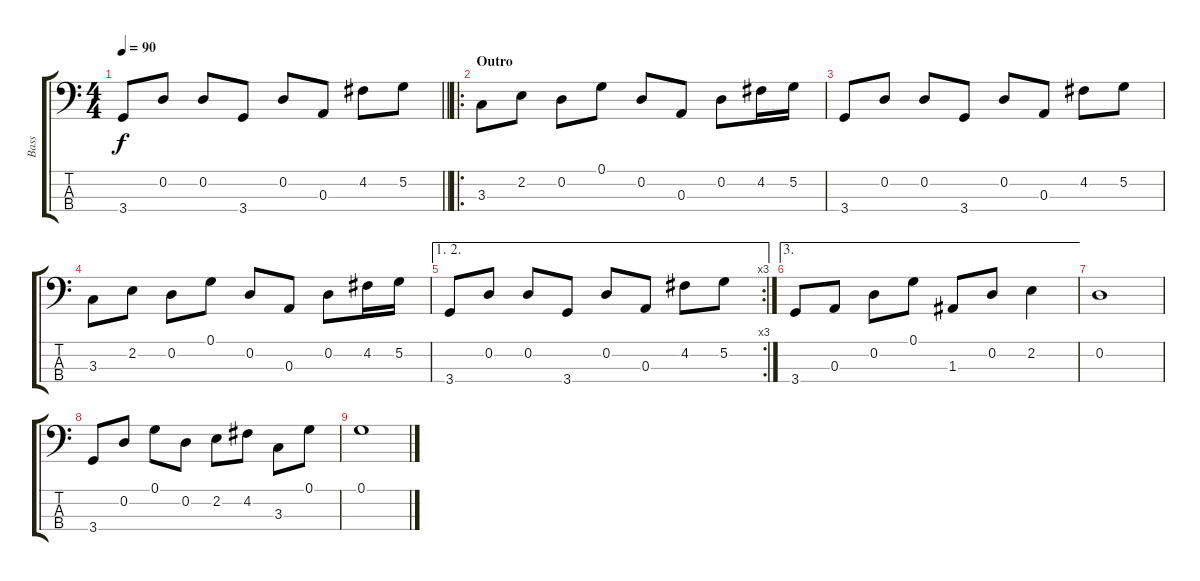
\track ("Bass" "Bass") {instrument electricbassfinger}
\staff {score tabs}
\tuning (G2 D2 A1 E1) {hide}
\ts (4 4)
\tempo 90
\clef f4
\barLineRight lightlight
\ks c
3.4.8{dy f} 0.2.8 0.2.8 3.4.8 0.2.8 0.3.8 4.2.8 5.2.8 |
\ro
\section ("" "Outro")
3.3.8 2.2.8 0.2.8 0.1.8 0.2.8 0.3.8 0.2.8 4.2.16 5.2.16 |
3.4.8 0.2.8 0.2.8 3.4.8 0.2.8 0.3.8 4.2.8 5.2.8 |
3.3.8 2.2.8 0.2.8 0.1.8 0.2.8 0.3.8 0.2.8 4.2.16 5.2.16 |
\ae (1 2)
\rc 3
3.4.8 0.2.8 0.2.8 3.4.8 0.2.8 0.3.8 4.2.8 5.2.8 |
\ae 3
3.4.8 0.3.8 0.2.8 0.1.8 1.3.8 0.2.8 2.2.4 |
0.2.1{volume 0} |
3.4.8 0.2.8 0.1.8 0.2.8 2.2.8 4.2.8 3.3.8 0.1.8 |
0.1.1
